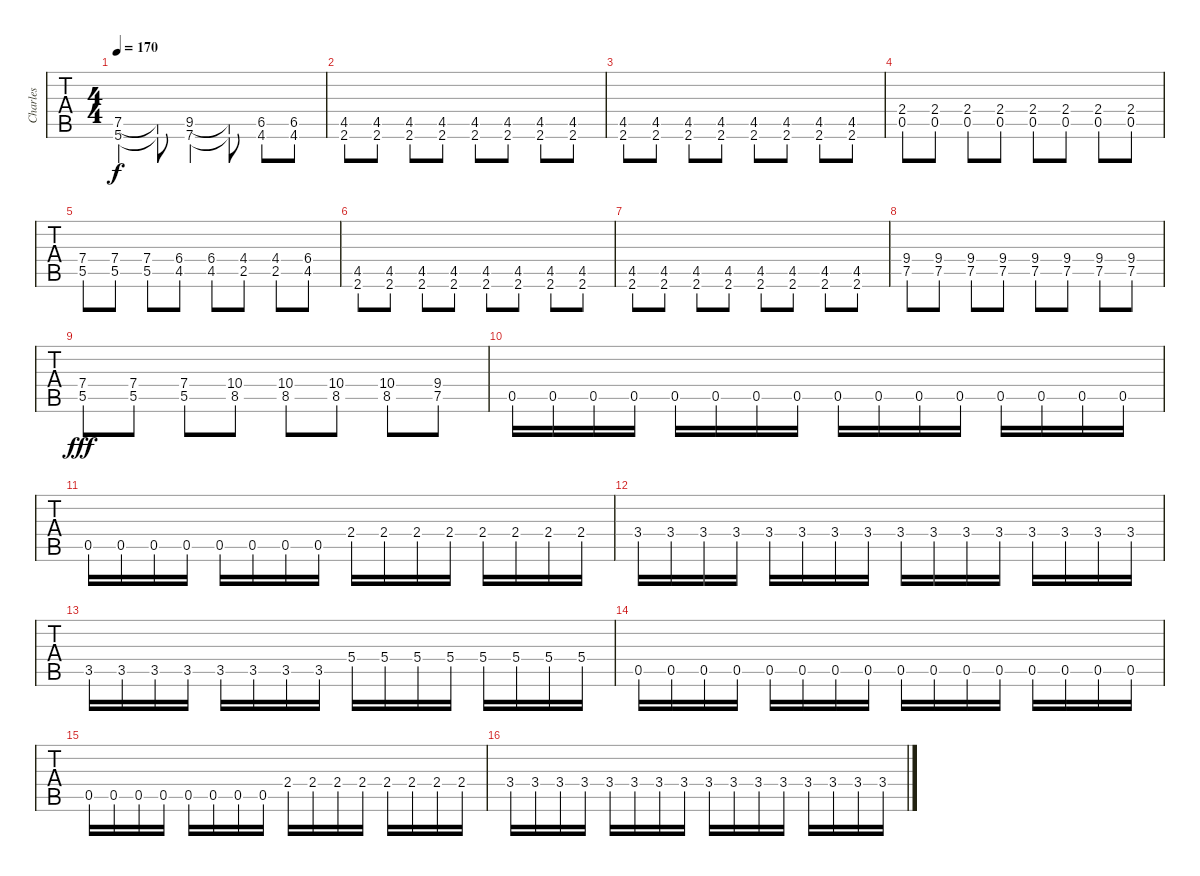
\track ("Charles" "Charles") {instrument distortionguitar}
\staff {tabs}
\tuning (D4 A3 F3 C3 G2 D2) {hide}
\ts (4 4)
\tempo 170
\clef g2
\ks c
(7.5 5.6).4{dy f} (7.5{t} 5.6{t}).8 (9.5 7.6).4 (9.5{t} 7.6{t}).8 (6.5 4.6).8 (6.5 4.6).8 |
(4.5 2.6).8 (4.5 2.6).8 (4.5 2.6).8 (4.5 2.6).8 (4.5 2.6).8 (4.5 2.6).8 (4.5 2.6).8 (4.5 2.6).8 |
(4.5 2.6).8 (4.5 2.6).8 (4.5 2.6).8 (4.5 2.6).8 (4.5 2.6).8 (4.5 2.6).8 (4.5 2.6).8 (4.5 2.6).8 |
(2.4 0.5).8 (2.4 0.5).8 (2.4 0.5).8 (2.4 0.5).8 (2.4 0.5).8 (2.4 0.5).8 (2.4 0.5).8 (2.4 0.5).8 |
(7.4 5.5).8 (7.4 5.5).8 (7.4 5.5).8 (6.4 4.5).8 (6.4 4.5).8 (4.4 2.5).8 (4.4 2.5).8 (6.4 4.5).8 |
(4.5 2.6).8 (4.5 2.6).8 (4.5 2.6).8 (4.5 2.6).8 (4.5 2.6).8 (4.5 2.6).8 (4.5 2.6).8 (4.5 2.6).8 |
(4.5 2.6).8 (4.5 2.6).8 (4.5 2.6).8 (4.5 2.6).8 (4.5 2.6).8 (4.5 2.6).8 (4.5 2.6).8 (4.5 2.6).8 |
(9.4 7.5).8 (9.4 7.5).8 (9.4 7.5).8 (9.4 7.5).8 (9.4 7.5).8 (9.4 7.5).8 (9.4 7.5).8 (9.4 7.5).8 |
(7.4 5.5).8{dy fff} (7.4 5.5).8 (7.4 5.5).8 (10.4 8.5).8 (10.4 8.5).8 (10.4 8.5).8 (10.4 8.5).8 (9.4 7.5).8 |
0.5.16 0.5.16 0.5.16 0.5.16 0.5.16 0.5.16 0.5.16 0.5.16 0.5.16 0.5.16 0.5.16 0.5.16 0.5.16 0.5.16 0.5.16 0.5.16 |
0.5.16 0.5.16 0.5.16 0.5.16 0.5.16 0.5.16 0.5.16 0.5.16 2.4.16 2.4.16 2.4.16 2.4.16 2.4.16 2.4.16 2.4.16 2.4.16 |
3.4.16 3.4.16 3.4.16 3.4.16 3.4.16 3.4.16 3.4.16 3.4.16 3.4.16 3.4.16 3.4.16 3.4.16 3.4.16 3.4.16 3.4.16 3.4.16 |
3.5.16 3.5.16 3.5.16 3.5.16 3.5.16 3.5.16 3.5.16 3.5.16 5.4.16 5.4.16 5.4.16 5.4.16 5.4.16 5.4.16 5.4.16 5.4.16 |
0.5.16 0.5.16 0.5.16 0.5.16 0.5.16 0.5.16 0.5.16 0.5.16 0.5.16 0.5.16 0.5.16 0.5.16 0.5.16 0.5.16 0.5.16 0.5.16 |
0.5.16 0.5.16 0.5.16 0.5.16 0.5.16 0.5.16 0.5.16 0.5.16 2.4.16 2.4.16 2.4.16 2.4.16 2.4.16 2.4.16 2.4.16 2.4.16 |
3.4.16 3.4.16 3.4.16 3.4.16 3.4.16 3.4.16 3.4.16 3.4.16 3.4.16 3.4.16 3.4.16 3.4.16 3.4.16 3.4.16 3.4.16 3.4.16
